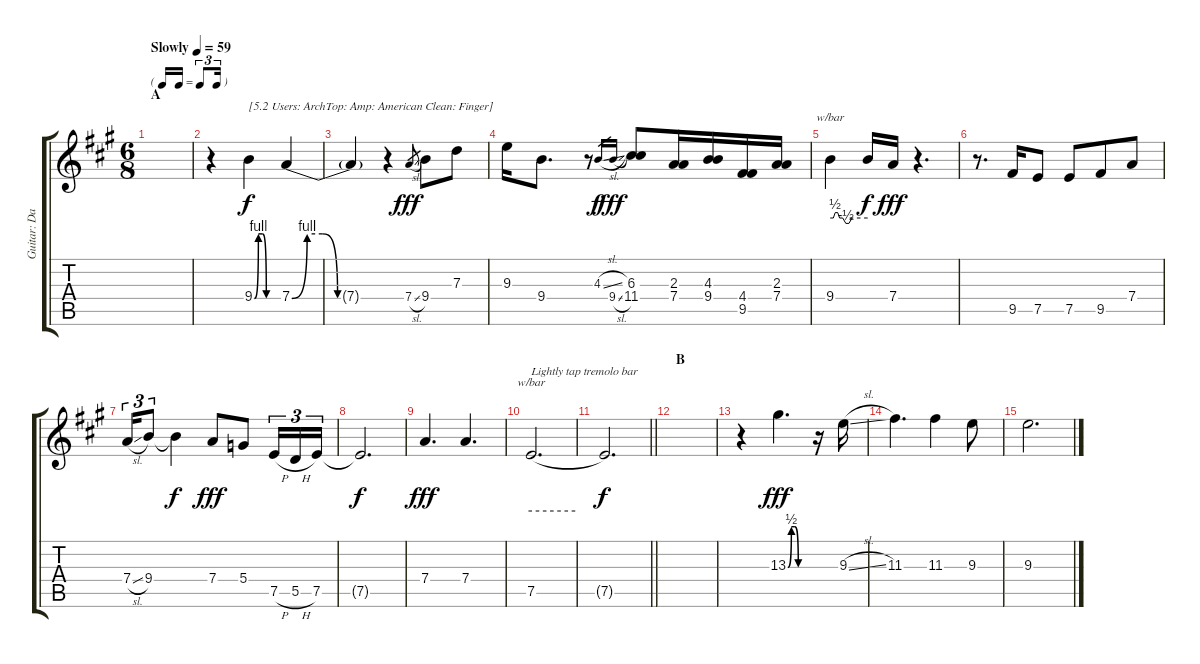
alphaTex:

\track ("Guitar: David Gilmour" "Guitar: Da") {instrument electricguitarjazz}
\staff {score tabs}
\tuning (E4 B3 G3 D3 A2 E2) {hide}
\ts (6 8)
\tf triplet16th
\section ("" "A")
\tempo (59 "Slowly")
\clef g2
\ks a
|
r.4 9.4{be (custom 0 0 10 4 20 4 30 0 60 0)}.4{txt "[5.2 Users: ArchTop: Amp: American Clean: Finger]"} 7.4{be (custom 0 0 10 4 20 4 30 0 60 0)}.4 |
7.4{t}.4{dy f} r.4 7.4{sl}.8{gr dy fff} 9.4.8 7.3.8 |
9.3.16 9.4.8{d} r.8 4.3{sl}.16{gr dy f} 9.4{sl}.16{gr dy fff} (6.3 11.4).8 (2.3 7.4).16 (4.3 9.4).16 (4.4 9.5).16 (2.3 7.4).16 |
9.4.4{tbe (custom default 0 0 5 0 8 2 12 2 15 0 20 0 25 -2 30 -2 35 0 60 0)} 9.4{t}.16{dy f} 7.4.16{dy fff} r.4{d} |
r.8{d} 9.5.16 7.5.8 7.5.8 9.5.8 7.4.8 |
7.4{sl}.16{tu (3 2)} 9.4.8{tu (3 2)} 9.4{t}.4{dy f} 7.4.8{dy fff} 5.4.8 7.5{h}.16{tu (3 2)} 5.5{h}.16{tu (3 2)} 7.5.16{tu (3 2)} |
7.5{t}.2{d dy f} |
7.4.4{d dy fff} 7.4.4{d} |
7.5.2{d tbe (hold default 0 0 60 0) txt "Lightly tap tremolo bar"} |
\barLineRight lightlight
7.5{t}.2{d dy f} |
\section ("" "B")
|
r.4 13.3{be (custom 0 0 10 2 20 2 30 0 60 0)}.4{d dy fff} r.16 9.3{sl}.16 |
11.3.4{d} 11.3.4 9.3.8 |
9.3.2{d}
